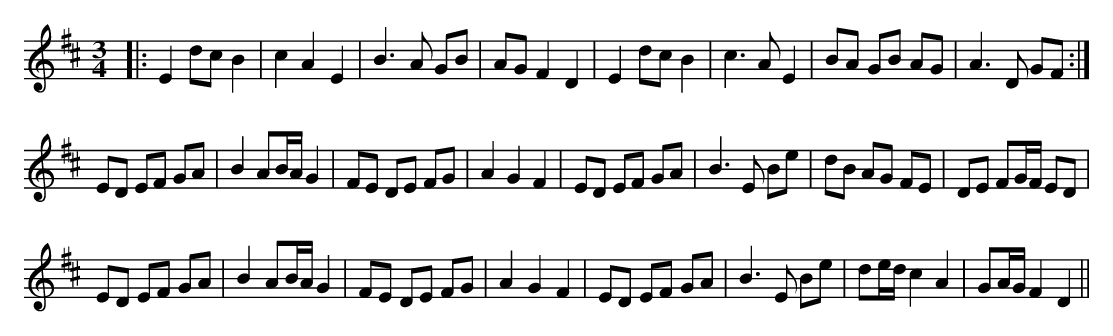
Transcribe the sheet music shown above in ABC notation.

X:1
M:3/4
K:Edor
|:E2dc B2|c2A2E2|B3A GB|AG F2 D2|E2 dc B2|c3 AE2|BA GB AG|A3D GF:|
ED EF GA|B2 AB/A/ G2|FE DE FG|A2 G2 F2|ED EF GA|B3E Be|dB AG FE|DE FG/F/ ED|
ED EF GA|B2 AB/A/ G2|FE DE FG|A2 G2 F2|ED EF GA|B3E Be|de/d/ c2 A2|GA/G/ F2 D2||
